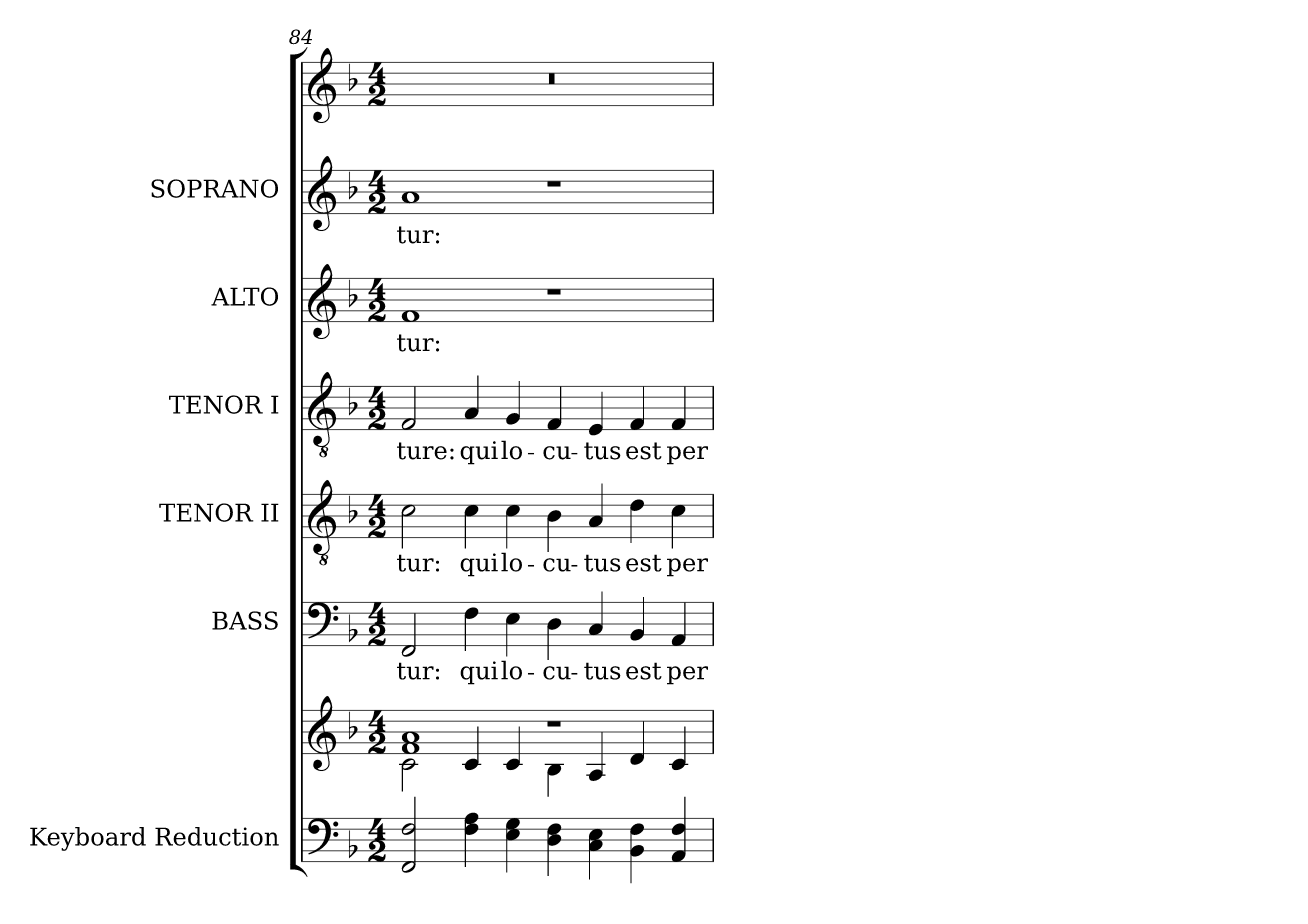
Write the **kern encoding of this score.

**kern	**kern	**kern	**text	**kern	**text	**kern	**text	**kern	**text	**kern	**text	**kern
*part7	*part7	*part6	*part6	*part5	*part5	*part4	*part4	*part3	*part3	*part2	*part2	*part1
*staff8	*staff7	*staff6	*staff6	*staff5	*staff5	*staff4	*staff4	*staff3	*staff3	*staff2	*staff2	*staff1
*I"Keyboard Reduction	*	*I"BASS	*	*I"TENOR II	*	*I"TENOR I	*	*I"ALTO	*	*I"SOPRANO	*	*
*I'Reduc.	*	*I'B.	*	*I'T. II	*	*I'T. I	*	*I'A.	*	*I'S.	*	*
*clefF4	*clefG2	*clefF4	*	*clefGv2	*	*clefGv2	*	*clefG2	*	*clefG2	*	*clefG2
*	*	*	*	*ITrd7c12	*	*ITrd7c12	*	*	*	*	*	*
*k[b-]	*k[b-]	*k[b-]	*	*k[b-]	*	*k[b-]	*	*k[b-]	*	*k[b-]	*	*k[b-]
*F:	*F:	*F:	*	*F:	*	*F:	*	*F:	*	*F:	*	*F:
*M4/2	*M4/2	*M4/2	*	*M4/2	*	*M4/2	*	*M4/2	*	*M4/2	*	*M4/2
=84	=84	=84	=84	=84	=84	=84	=84	=84	=84	=84	=84	=84
*	*^	*	*	*	*	*	*	*	*	*	*	*
!	!	!	!	!LO:LY:b:color=#000000	!	!	!	!	!	!	!	!	!
!	!	!	!	!	!	!LO:LY:b:color=#000000	!	!	!	!	!	!	!
!	!	!	!	!	!	!	!	!LO:LY:b:color=#000000	!	!	!	!	!
!	!	!	!	!	!	!	!	!	!	!LO:LY:b:color=#000000	!	!	!
!	!	!	!	!	!	!	!	!	!	!	!	!LO:LY:b:color=#000000	!LO:N:vis=1
2FFi/ 2Fi	1fi 1ai	2ci\	2FFi/	-tur:	2Ci\	-tur:	2FFi/	-ture:	1fi	-tur:	1ai	-tur:	0r
!	!	!	!	!LO:LY:b:color=#000000	!	!	!	!	!	!	!	!	!
!	!	!	!	!	!	!LO:LY:b:color=#000000	!	!	!	!	!	!	!
!	!	!	!	!	!	!	!	!LO:LY:b:color=#000000	!	!	!	!	!
4Fi\ 4Ai	.	4ci/	4Fi\	qui	4Ci\	qui	4AAi/	qui	.	.	.	.	.
!	!	!	!	!LO:LY:b:color=#000000	!	!	!	!	!	!	!	!	!
!	!	!	!	!	!	!LO:LY:b:color=#000000	!	!	!	!	!	!	!
!	!	!	!	!	!	!	!	!LO:LY:b:color=#000000	!	!	!	!	!
4Ei\ 4Gi	.	4ci/	4Ei\	lo-	4Ci\	lo-	4GGi/	lo-	.	.	.	.	.
!	!	!	!	!LO:LY:b:color=#000000	!	!	!	!	!	!	!	!	!
!	!	!	!	!	!	!LO:LY:b:color=#000000	!	!	!	!	!	!	!
!	!	!	!	!	!	!	!	!LO:LY:b:color=#000000	!	!	!	!	!
4Di\ 4Fi	1r	4B-i\	4Di\	-cu-	4BB-i\	-cu-	4FFi/	-cu-	1r	.	1r	.	.
!	!	!	!	!LO:LY:b:color=#000000	!	!	!	!	!	!	!	!	!
!	!	!	!	!	!	!LO:LY:b:color=#000000	!	!	!	!	!	!	!
!	!	!	!	!	!	!	!	!LO:LY:b:color=#000000	!	!	!	!	!
4Ci\ 4Ei	.	4Ai/	4Ci/	-tus	4AAi/	-tus	4EEi/	-tus	.	.	.	.	.
!	!	!	!	!LO:LY:b:color=#000000	!	!	!	!	!	!	!	!	!
!	!	!	!	!	!	!LO:LY:b:color=#000000	!	!	!	!	!	!	!
!	!	!	!	!	!	!	!	!LO:LY:b:color=#000000	!	!	!	!	!
4BB-i\ 4Fi	.	4di/	4BB-i/	est	4Di\	est	4FFi/	est	.	.	.	.	.
!	!	!	!	!LO:LY:b:color=#000000	!	!	!	!	!	!	!	!	!
!	!	!	!	!	!	!LO:LY:b:color=#000000	!	!	!	!	!	!	!
!	!	!	!	!	!	!	!	!LO:LY:b:color=#000000	!	!	!	!	!
4AAi/ 4Fi	.	4ci/	4AAi/	per	4Ci\	per	4FFi/	per	.	.	.	.	.
*	*v	*v	*	*	*	*	*	*	*	*	*	*	*
=	=	=	=	=	=	=	=	=	=	=	=	=
*-	*-	*-	*-	*-	*-	*-	*-	*-	*-	*-	*-	*-
